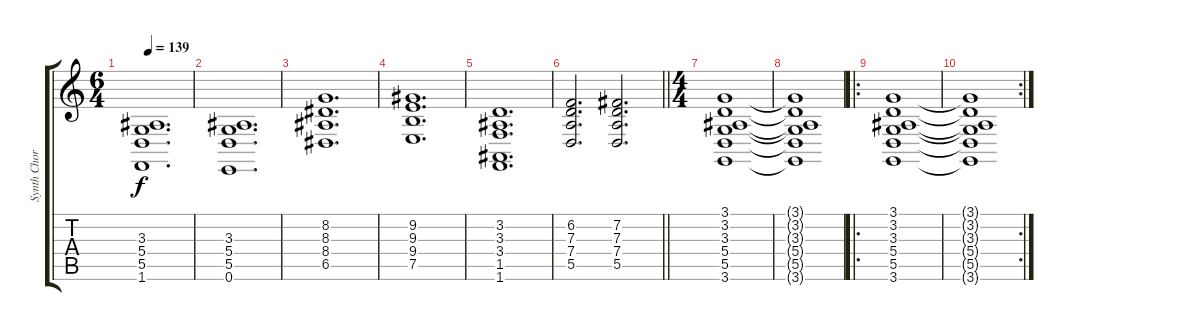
\track ("Synth Chords (Rick Wright)" "Synth Chor") {instrument stringensemble1}
\staff {score tabs}
\tuning (E4 B3 G3 D3 A2 E2) {hide}
\ts (6 4)
\tempo 139
\clef g2
\ks c
(3.3 5.4 5.5 1.6).1{d dy f} |
(3.3 5.4 5.5 0.6).1{d} |
(8.2 8.3 8.4 6.5).1{d} |
(9.2 9.3 9.4 7.5).1{d} |
(3.2 3.3 3.4 1.5 1.6).1{d} |
\barLineRight lightlight
(6.2 7.3 7.4 5.5).2{d} (7.2 7.3 7.4 5.5).2{d} |
\ts (4 4)
(3.1 3.2 3.3 5.4 5.5 3.6).1 |
(3.1{t} 3.2{t} 3.3{t} 5.4{t} 5.5{t} 3.6{t}).1 |
\ro
(3.1 3.2 3.3 5.4 5.5 3.6).1 |
\rc 2
(3.1{t} 3.2{t} 3.3{t} 5.4{t} 5.5{t} 3.6{t}).1
